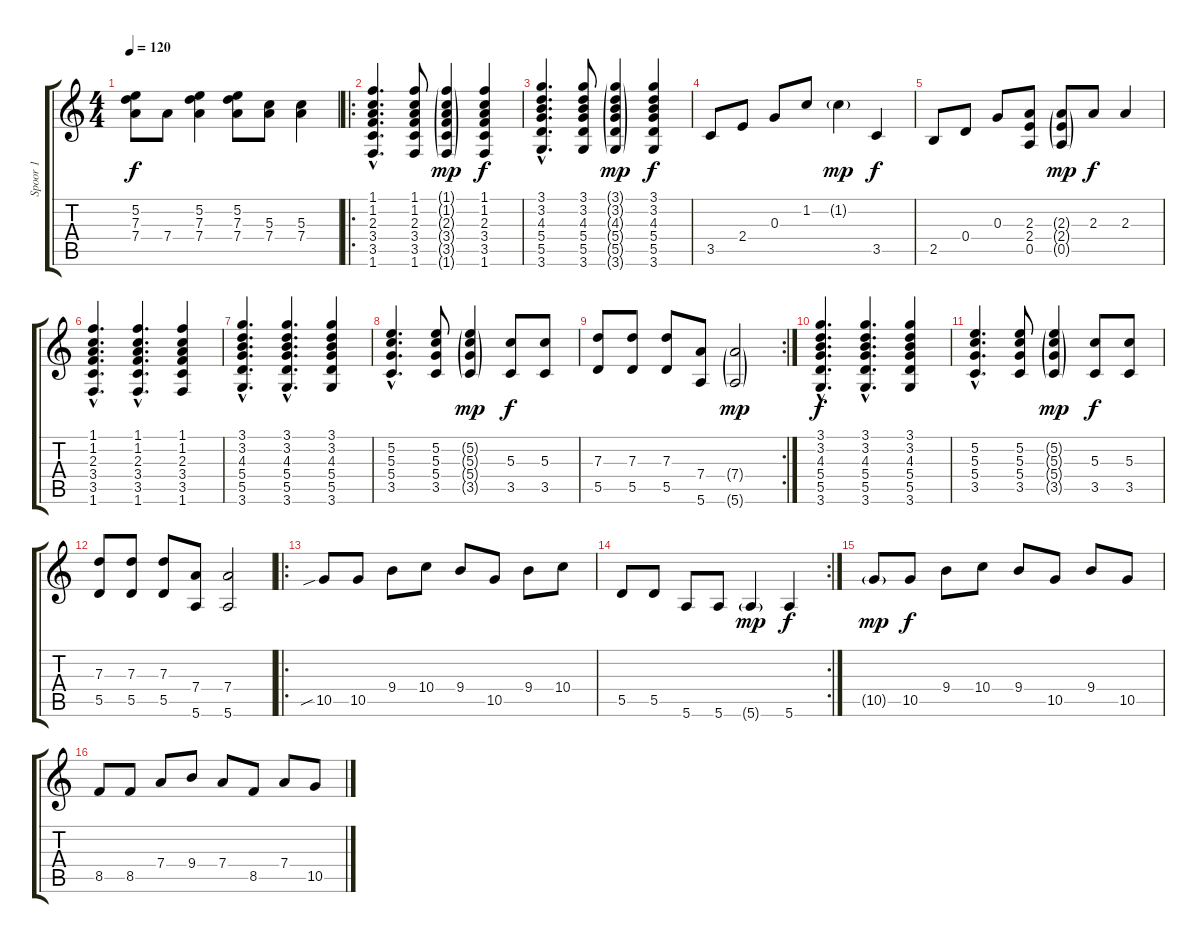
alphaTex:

\track ("Spoor 1" "Spoor 1") {instrument distortionguitar}
\staff {score tabs}
\tuning (E4 B3 G3 D3 A2 E2) {hide}
\ts (4 4)
\tempo 120
\clef g2
\ks c
(5.2 7.3 7.4).8{dy f} 7.4.8 (5.2 7.3 7.4).4 (5.2 7.3 7.4).8 (5.3 7.4).8 (5.3 7.4).4 |
\ro
(1.1{hac} 1.2{hac} 2.3{hac} 3.4{hac} 3.5{hac} 1.6{hac}).4{d} (1.1 1.2 2.3 3.4 3.5 1.6).8 (1.1{g} 1.2{g} 2.3{g} 3.4{g} 3.5{g} 1.6{g}).4{dy mp} (1.1 1.2 2.3 3.4 3.5 1.6).4{dy f} |
(3.1{hac} 3.2{hac} 4.3{hac} 5.4{hac} 5.5{hac} 3.6{hac}).4{d} (3.1 3.2 4.3 5.4 5.5 3.6).8 (3.1{g} 3.2{g} 4.3{g} 5.4{g} 5.5{g} 3.6{g}).4{dy mp} (3.1 3.2 4.3 5.4 5.5 3.6).4{dy f} |
3.5.8 2.4.8 0.3.8 1.2.8 1.2{g}.4{dy mp} 3.5.4{dy f} |
2.5.8 0.4.8 0.3.8 (2.3 2.4 0.5).8 (2.3{g} 2.4{g} 0.5{g}).8{dy mp} 2.3.8{dy f} 2.3.4 |
(1.1{hac} 1.2{hac} 2.3{hac} 3.4{hac} 3.5{hac} 1.6{hac}).4{d} (1.1{hac} 1.2{hac} 2.3{hac} 3.4{hac} 3.5{hac} 1.6{hac}).4{d} (1.1 1.2 2.3 3.4 3.5 1.6).4 |
(3.1{hac} 3.2{hac} 4.3{hac} 5.4{hac} 5.5{hac} 3.6{hac}).4{d} (3.1{hac} 3.2{hac} 4.3{hac} 5.4{hac} 5.5{hac} 3.6{hac}).4{d} (3.1 3.2 4.3 5.4 5.5 3.6).4 |
(5.2{hac} 5.3{hac} 5.4{hac} 3.5{hac}).4{d} (5.2 5.3 5.4 3.5).8 (5.2{g} 5.3{g} 5.4{g} 3.5{g}).4{dy mp} (5.3 3.5).8{dy f} (5.3 3.5).8 |
\rc 2
(7.3 5.5).8 (7.3 5.5).8 (7.3 5.5).8 (7.4 5.6).8 (7.4{g} 5.6{g}).2{dy mp} |
(3.1{hac} 3.2{hac} 4.3{hac} 5.4{hac} 5.5{hac} 3.6{hac}).4{d dy f} (3.1{hac} 3.2{hac} 4.3{hac} 5.4{hac} 5.5{hac} 3.6{hac}).4{d} (3.1 3.2 4.3 5.4 5.5 3.6).4 |
(5.2{hac} 5.3{hac} 5.4{hac} 3.5{hac}).4{d} (5.2 5.3 5.4 3.5).8 (5.2{g} 5.3{g} 5.4{g} 3.5{g}).4{dy mp} (5.3 3.5).8{dy f} (5.3 3.5).8 |
(7.3 5.5).8 (7.3 5.5).8 (7.3 5.5).8 (7.4 5.6).8 (7.4 5.6).2 |
\ro
10.5{sib}.8 10.5.8 9.4.8 10.4.8 9.4.8 10.5.8 9.4.8 10.4.8 |
\rc 2
5.5.8 5.5.8 5.6.8 5.6.8 5.6{g}.4{dy mp} 5.6.4{dy f} |
10.5{g}.8{dy mp} 10.5.8{dy f} 9.4.8 10.4.8 9.4.8 10.5.8 9.4.8 10.5.8 |
8.5.8 8.5.8 7.4.8 9.4.8 7.4.8 8.5.8 7.4.8 10.5.8
